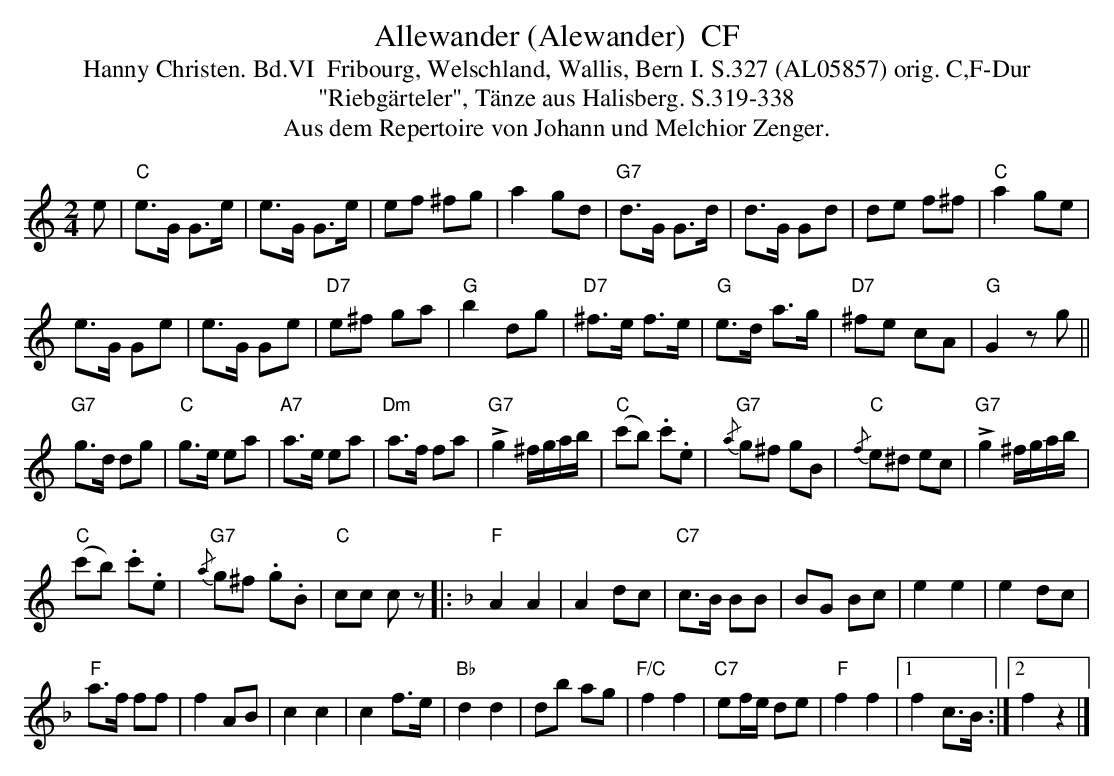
X:1
T: Allewander (Alewander)  CF
T:Hanny Christen. Bd.VI  Fribourg, Welschland, Wallis, Bern I. S.327 (AL05857) orig. C,F-Dur
T: "Riebg\"arteler", T\"anze aus Halisberg. S.319-338
T: Aus dem Repertoire von Johann und Melchior Zenger.
M:2/4
L:1/8
K:C %%MIDI gchordon
e | "C"e>G G>e | e>G G>e |  ef ^fg | a2 gd |  "G7"d>G G>d | d>G Gd | de f^f | "C"a2ge |
e>G Ge | e>G Ge | "D7"e^f ga | "G"b2 dg | "D7"^f>e f>e | "G"e>d a>g | "D7"^fe cA | "G"G2zg ||
"G7"g>d dg | "C"g>e ea | "A7"a>e ea | "Dm"a>f fa | !>!"G7"g2 ^f/g/a/b/  | ("C"c'b) .c'.e | {/a}"G7"g^f gB | {/f}"C"e^d ec | !>!"G7"g2 ^f/g/a/b/  |
("C"c'b) .c'.e | {/a}"G7"g^f .g.B | "C"cc cz |: [K:F] "F"A2A2 | A2dc | "C7"c>B BB | BG Bc | e2e2 | e2dc |
"F"a>f ff | f2AB | c2c2 | c2f>e | "Bb"d2d2 | db ag | "F/C"f2f2 | "C7"ef/e/ de | "F"f2f2 |1 f2 c>B :|2 f2z2 |]
